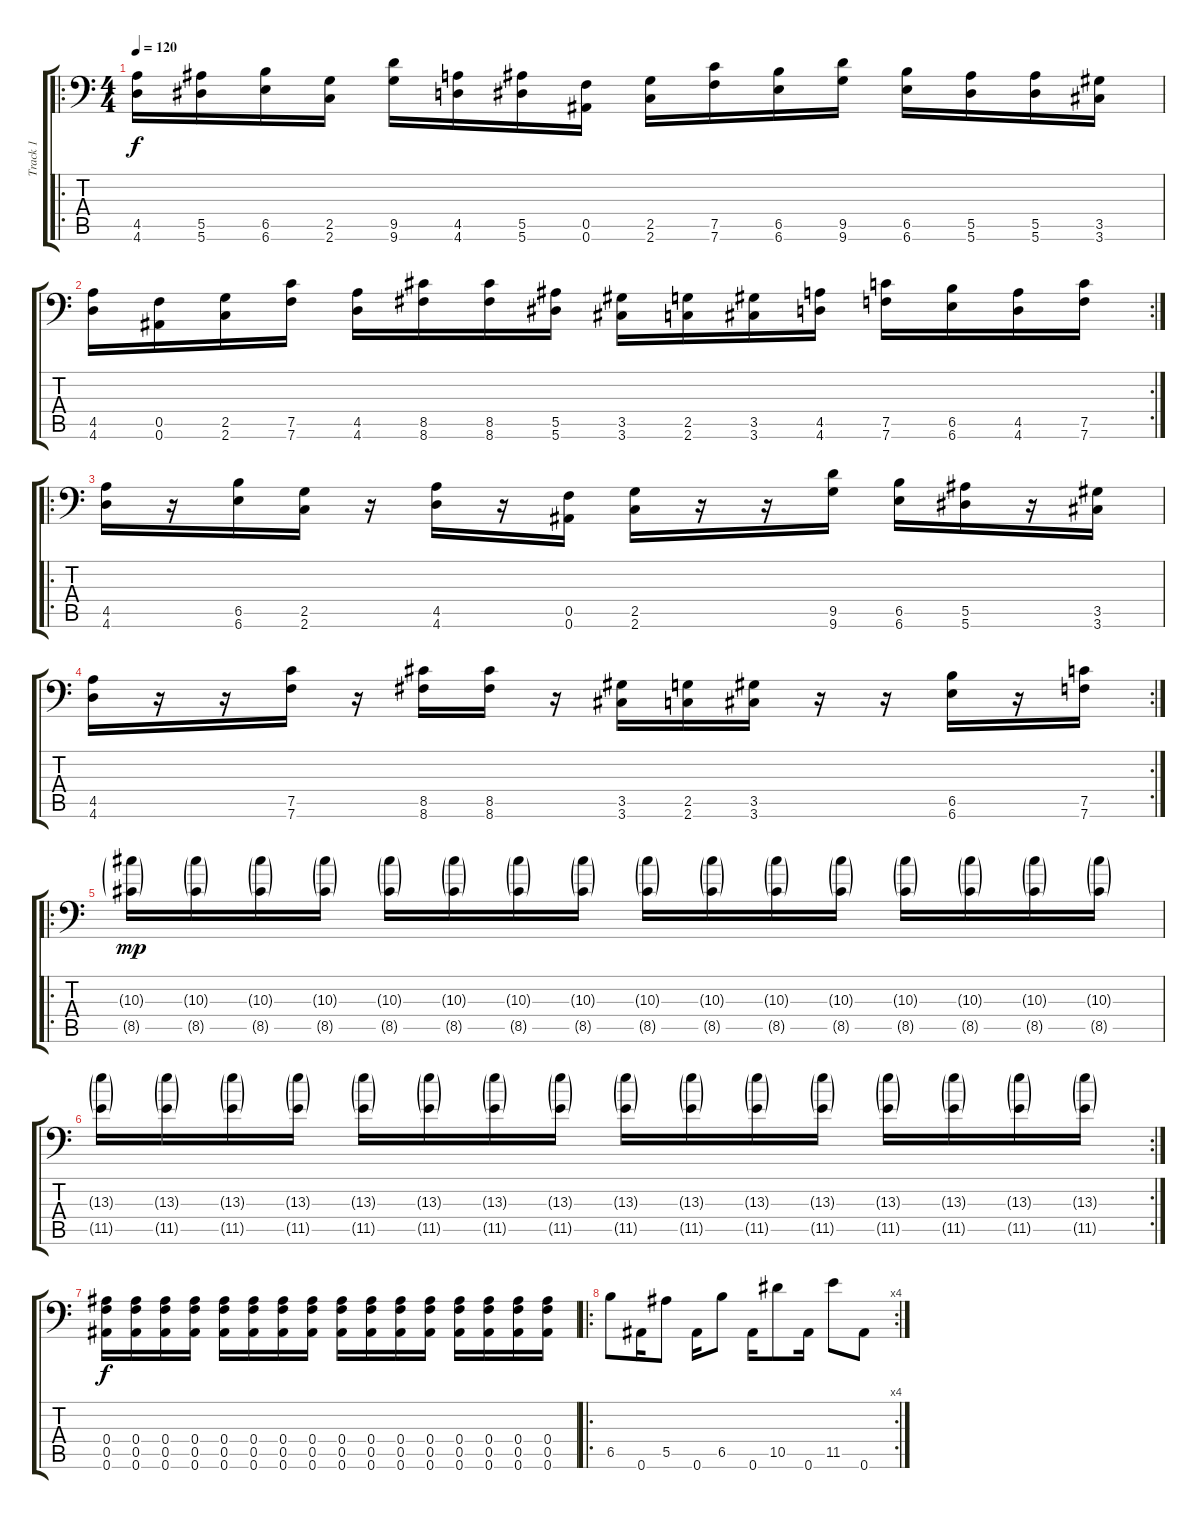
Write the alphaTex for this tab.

\track ("Track 1" "Track 1") {instrument distortionguitar}
\staff {score tabs}
\tuning (C4 G3 Eb3 Bb2 F2 Bb1) {hide}
\ro
\ts (4 4)
\tempo 120
\clef f4
\ks c
(4.5 4.6).16{dy f} (5.5 5.6).16 (6.5 6.6).16 (2.5 2.6).16 (9.5 9.6).16 (4.5 4.6).16 (5.5 5.6).16 (0.5 0.6).16 (2.5 2.6).16 (7.5 7.6).16 (6.5 6.6).16 (9.5 9.6).16 (6.5 6.6).16 (5.5 5.6).16 (5.5 5.6).16 (3.5 3.6).16 |
\rc 2
(4.5 4.6).16 (0.5 0.6).16 (2.5 2.6).16 (7.5 7.6).16 (4.5 4.6).16 (8.5 8.6).16 (8.5 8.6).16 (5.5 5.6).16 (3.5 3.6).16 (2.5 2.6).16 (3.5 3.6).16 (4.5 4.6).16 (7.5 7.6).16 (6.5 6.6).16 (4.5 4.6).16 (7.5 7.6).16 |
\ro
(4.5 4.6).16 r.16 (6.5 6.6).16 (2.5 2.6).16 r.16 (4.5 4.6).16 r.16 (0.5 0.6).16 (2.5 2.6).16 r.16 r.16 (9.5 9.6).16 (6.5 6.6).16 (5.5 5.6).16 r.16 (3.5 3.6).16 |
\rc 2
(4.5 4.6).16 r.16 r.16 (7.5 7.6).16 r.16 (8.5 8.6).16 (8.5 8.6).16 r.16 (3.5 3.6).16 (2.5 2.6).16 (3.5 3.6).16 r.16 r.16 (6.5 6.6).16 r.16 (7.5 7.6).16 |
\ro
(10.3{g} 8.5{g}).16{dy mp} (10.3{g} 8.5{g}).16 (10.3{g} 8.5{g}).16 (10.3{g} 8.5{g}).16 (10.3{g} 8.5{g}).16 (10.3{g} 8.5{g}).16 (10.3{g} 8.5{g}).16 (10.3{g} 8.5{g}).16 (10.3{g} 8.5{g}).16 (10.3{g} 8.5{g}).16 (10.3{g} 8.5{g}).16 (10.3{g} 8.5{g}).16 (10.3{g} 8.5{g}).16 (10.3{g} 8.5{g}).16 (10.3{g} 8.5{g}).16 (10.3{g} 8.5{g}).16 |
\rc 2
(13.3{g} 11.5{g}).16 (13.3{g} 11.5{g}).16 (13.3{g} 11.5{g}).16 (13.3{g} 11.5{g}).16 (13.3{g} 11.5{g}).16 (13.3{g} 11.5{g}).16 (13.3{g} 11.5{g}).16 (13.3{g} 11.5{g}).16 (13.3{g} 11.5{g}).16 (13.3{g} 11.5{g}).16 (13.3{g} 11.5{g}).16 (13.3{g} 11.5{g}).16 (13.3{g} 11.5{g}).16 (13.3{g} 11.5{g}).16 (13.3{g} 11.5{g}).16 (13.3{g} 11.5{g}).16 |
(0.4 0.5 0.6).16{dy f} (0.4 0.5 0.6).16 (0.4 0.5 0.6).16 (0.4 0.5 0.6).16 (0.4 0.5 0.6).16 (0.4 0.5 0.6).16 (0.4 0.5 0.6).16 (0.4 0.5 0.6).16 (0.4 0.5 0.6).16 (0.4 0.5 0.6).16 (0.4 0.5 0.6).16 (0.4 0.5 0.6).16 (0.4 0.5 0.6).16 (0.4 0.5 0.6).16 (0.4 0.5 0.6).16 (0.4 0.5 0.6).16 |
\ro
\rc 4
6.5.8 0.6.16 5.5.8 0.6.16 6.5.8 0.6.16 10.5.8 0.6.16 11.5.8 0.6.8
